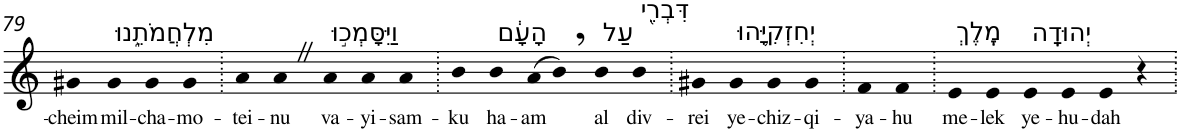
**kern	**text
*part1	*part1
*staff1	*staff1
*I"Piano	*
*I'Pno	*
!!LO:PB:g=z
*clefG2	*
*k[]	*
=79	=79
!	!LO:LY:b
4g#X	-cheim
!LO:TX:a:t=מִלְחֲמֹתֵ֑נוּ	!
!	!LO:LY:b
4g#	mil-
!	!LO:LY:b
4g#	-cha-
!	!LO:LY:b
4g#	-mo-
=80.	=80.
!	!LO:LY:b
4a	-tei-
!	!LO:LY:b
4aZ	-nu
!LO:TX:a:t=וַיִּסָּמְכ֣וּ	!
!	!LO:LY:b
4a	va-
!	!LO:LY:b
4a	-yi-
!	!LO:LY:b
4a	-sam-
=81.	=81.
!	!LO:LY:b
4b	-ku
!LO:TX:a:t=הָעָ֔ם	!
!	!LO:LY:b
4b	ha-
!	!LO:LY:b
(>8a	-am
8b,)	.
!LO:TX:a:t=עַל	!
!	!LO:LY:b
4b	al
!LO:TX:a:t=דִּבְרֵ֖י	!
!	!LO:LY:b
4b	div-
=82.	=82.
!	!LO:LY:b
4g#X	-rei
!LO:TX:a:t=יְחִזְקִיָּ֥הוּ	!
!	!LO:LY:b
4g#	ye-
!	!LO:LY:b
4g#	-chiz-
!	!LO:LY:b
4g#	-qi-
=83.	=83.
!	!LO:LY:b
4f	-ya-
!	!LO:LY:b
4f	-hu
=84.	=84.
!LO:TX:a:t=מֶֽלֶךְ	!
!	!LO:LY:b
4e	me-
!	!LO:LY:b
4e	-lek
!LO:TX:a:t=יְהוּדָֽה	!
!	!LO:LY:b
4e	ye-
!	!LO:LY:b
4e	-hu-
!	!LO:LY:b
4e	-dah
4r	.
=.	=.
*-	*-
